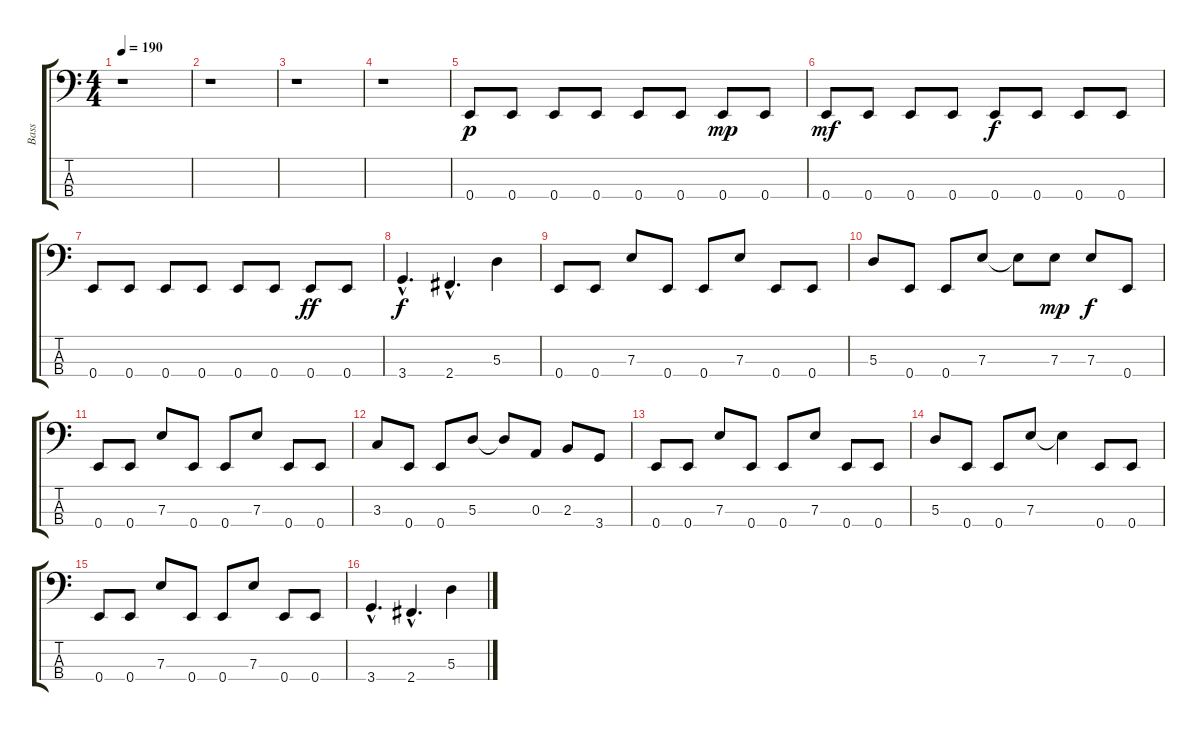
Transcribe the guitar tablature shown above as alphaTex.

\track ("Bass" "Bass") {instrument electricbassfinger}
\staff {score tabs}
\tuning (G2 D2 A1 E1) {hide}
\ts (4 4)
\tempo 190
\clef f4
\ks c
r.1{dy p instrument electricbassfinger} |
r.1 |
r.1 |
r.1 |
0.4.8 0.4.8 0.4.8 0.4.8 0.4.8 0.4.8 0.4.8{dy mp} 0.4.8 |
0.4.8{dy mf} 0.4.8 0.4.8 0.4.8 0.4.8{dy f} 0.4.8 0.4.8 0.4.8 |
0.4.8 0.4.8 0.4.8 0.4.8 0.4.8 0.4.8 0.4.8{dy ff} 0.4.8 |
3.4{hac}.4{d dy f} 2.4{hac}.4{d} 5.3.4 |
0.4.8 0.4.8 7.3.8 0.4.8 0.4.8 7.3.8 0.4.8 0.4.8 |
5.3.8 0.4.8 0.4.8 7.3.8 7.3{t}.8 7.3.8{dy mp} 7.3.8{dy f} 0.4.8 |
0.4.8 0.4.8 7.3.8 0.4.8 0.4.8 7.3.8 0.4.8 0.4.8 |
3.3.8 0.4.8 0.4.8 5.3.8 5.3{t}.8 0.3.8 2.3.8 3.4.8 |
0.4.8 0.4.8 7.3.8 0.4.8 0.4.8 7.3.8 0.4.8 0.4.8 |
5.3.8 0.4.8 0.4.8 7.3.8 7.3{t}.4 0.4.8 0.4.8 |
0.4.8 0.4.8 7.3.8 0.4.8 0.4.8 7.3.8 0.4.8 0.4.8 |
3.4{hac}.4{d} 2.4{hac}.4{d} 5.3.4
